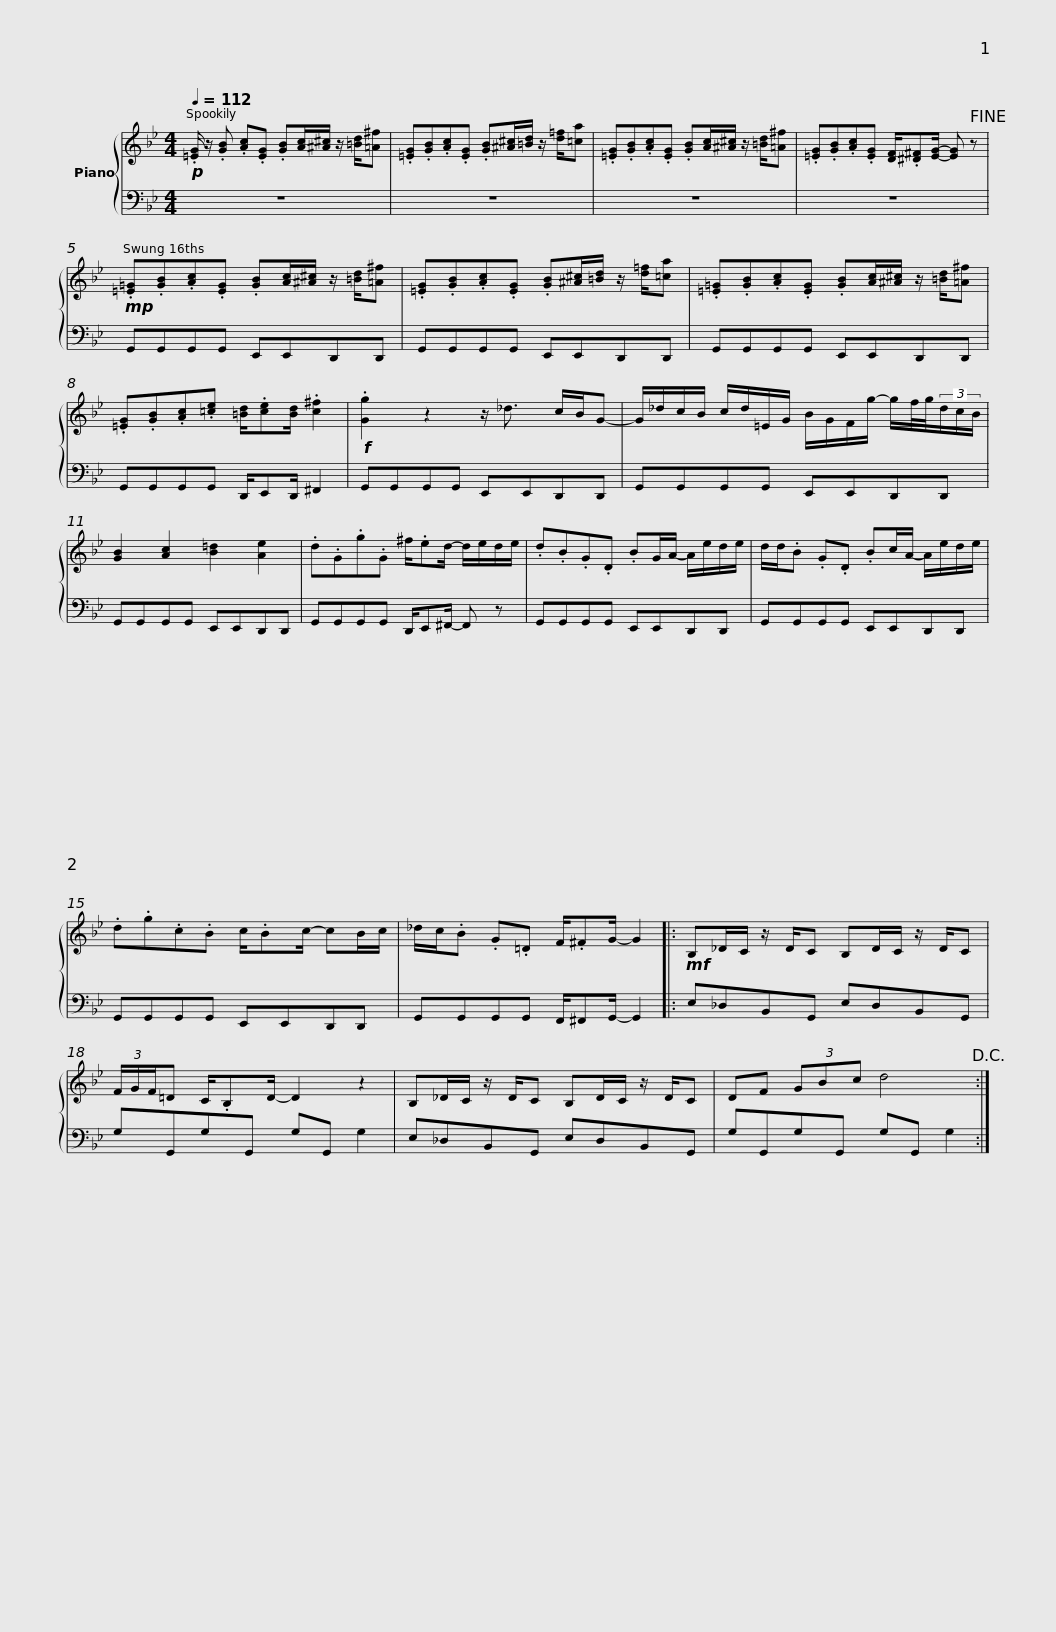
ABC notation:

X:1
%%score { 1 | 2 }
L:1/8
Q:1/4=112
M:4/4
I:linebreak $
K:Bb
V:1 treble
V:2 bass
V:1
!p! .[=EG]/ z/ .[GB] .[Ac].[EG] .[GB][Ac]/[^A^c]/ z/ [=Bd]/[=A^f] | .[=EG].[GB].[Ac].[EG] .[GB][^A^c]/[=Bd]/ z/ [d=f]/[=ca] |$ .[=EG].[GB].[Ac].[EG] .[GB][Ac]/[^A^c]/ z/ [=Bd]/[=A^f] | .[=EG].[GB].[Ac].[EG] [DF]/.[^D^F][EG]/- [EG] z!fine! |$!mp! .[=E=G].[GB].[Ac].[EG] .[GB][Ac]/[^A^c]/ z/ [=Bd]/[=A^f] | %5
 .[=EG].[GB].[Ac].[EG] .[GB][^A^c]/[=Bd]/ z/ [d=f]/[=ca] |$ .[=E=G].[GB].[Ac].[EG] .[GB][Ac]/[^A^c]/ z/ [=Bd]/[=A^f] | .[=EG].[GB].[Ac].[=ce] [=Bd]/.[ce][Bd]/ .[c^f]2 |$!f! .[Gg]2 z2 z/ _d3/2 c/B/G- | G/_d/c/B/ c/d/=E/G/ B/G/F/g/- g/f/4g/4(3d/c/B/ |$ %10
 [GB]2 [Ac]2 [B=d]2 [Ae]2 | .d.G.g.G ^f/.ed/- d/e/d/e/ |$ .d.B.G.D .BG/A/- A/e/d/e/ | d/d/.B .G.D .Bc/A/- A/e/d/e/ |$ .d.g.c.B c/.Bc/- cB/c/ | %15
 _d/c/.B .G.=D F/.^FG/- G2 |:$!mf! B,_D/C/ z/ D/C B,D/C/ z/ D/C | (3F/G/F/=D C/.B,D/- D2 z2 |$ B,_D/C/ z/ D/C B,D/C/ z/ D/C | DF (3GBc d4!D.C.! :| %20
V:2
 z8 | z8 |$ z8 | z8 |$ G,,G,,G,,G,, E,,E,,D,,D,, | %5
 G,,G,,G,,G,, E,,E,,D,,D,, |$ G,,G,,G,,G,, E,,E,,D,,D,, | G,,G,,G,,G,, D,,/E,,D,,/ ^F,,2 |$ G,,G,,G,,G,, E,,E,,D,,D,, | G,,G,,G,,G,, E,,E,,D,,D,, |$ %10
 G,,G,,G,,G,, E,,E,,D,,D,, | G,,G,,G,,G,, D,,/E,,^F,,/- F,, z |$ G,,G,,G,,G,, E,,E,,D,,D,, | G,,G,,G,,G,, E,,E,,D,,D,, |$ G,,G,,G,,G,, E,,E,,D,,D,, | %15
 G,,G,,G,,G,, F,,/^F,,G,,/- G,,2 |:$ E,_D,B,,G,, E,D,B,,G,, | G,G,,G,G,, G,G,, G,2 |$ E,_D,B,,G,, E,D,B,,G,, | G,G,,G,G,, G,G,, G,2 :| %20
